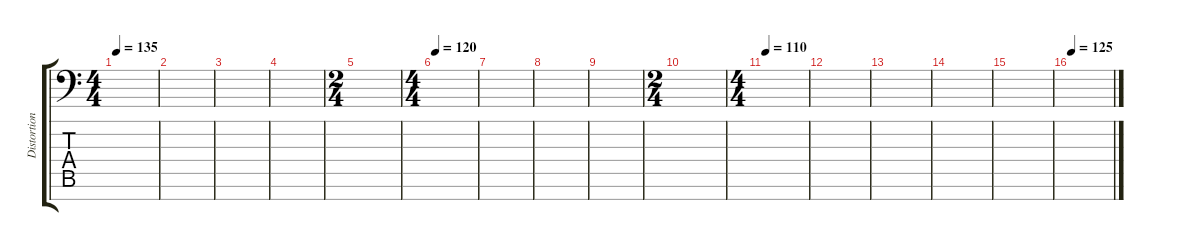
\track ("Distortion Guitar" "Distortion") {instrument overdrivenguitar}
\staff {score tabs}
\tuning (E4 B3 G3 D3 A2 E2 C-1) {hide}
\ts (4 4)
\tempo 135
\clef f4
\ks c
|
|
|
|
\ts (2 4)
|
\ts (4 4)
\tempo 120
|
|
|
|
\ts (2 4)
|
\ts (4 4)
\tempo 110
|
|
|
|
|
\tempo 125
